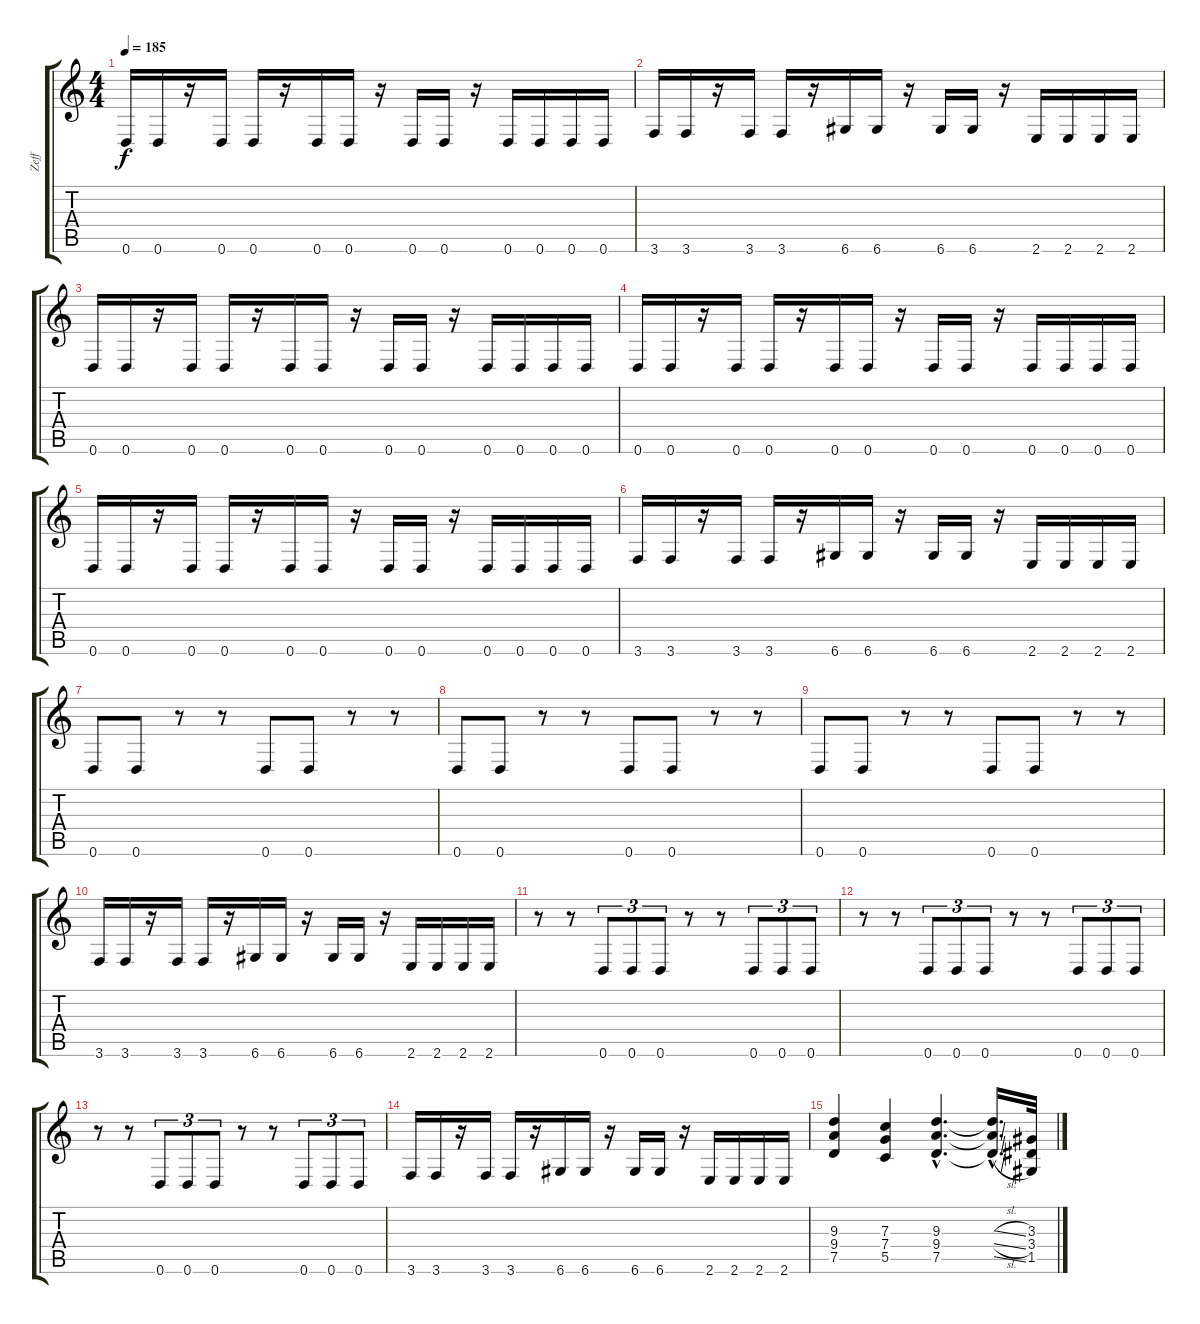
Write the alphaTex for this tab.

\track ("Zeff" "Zeff") {instrument distortionguitar}
\staff {score tabs}
\tuning (D4 A3 F3 C3 G2 D2) {hide}
\ts (4 4)
\tempo 185
\clef g2
\ks c
0.6.16{dy f} 0.6.16 r.16 0.6.16 0.6.16 r.16 0.6.16 0.6.16 r.16 0.6.16 0.6.16 r.16 0.6.16 0.6.16 0.6.16 0.6.16 |
3.6.16 3.6.16 r.16 3.6.16 3.6.16 r.16 6.6.16 6.6.16 r.16 6.6.16 6.6.16 r.16 2.6.16 2.6.16 2.6.16 2.6.16 |
0.6.16 0.6.16 r.16 0.6.16 0.6.16 r.16 0.6.16 0.6.16 r.16 0.6.16 0.6.16 r.16 0.6.16 0.6.16 0.6.16 0.6.16 |
0.6.16 0.6.16 r.16 0.6.16 0.6.16 r.16 0.6.16 0.6.16 r.16 0.6.16 0.6.16 r.16 0.6.16 0.6.16 0.6.16 0.6.16 |
0.6.16 0.6.16 r.16 0.6.16 0.6.16 r.16 0.6.16 0.6.16 r.16 0.6.16 0.6.16 r.16 0.6.16 0.6.16 0.6.16 0.6.16 |
3.6.16 3.6.16 r.16 3.6.16 3.6.16 r.16 6.6.16 6.6.16 r.16 6.6.16 6.6.16 r.16 2.6.16 2.6.16 2.6.16 2.6.16 |
0.6.8 0.6.8 r.8 r.8 0.6.8 0.6.8 r.8 r.8 |
0.6.8 0.6.8 r.8 r.8 0.6.8 0.6.8 r.8 r.8 |
0.6.8 0.6.8 r.8 r.8 0.6.8 0.6.8 r.8 r.8 |
3.6.16 3.6.16 r.16 3.6.16 3.6.16 r.16 6.6.16 6.6.16 r.16 6.6.16 6.6.16 r.16 2.6.16 2.6.16 2.6.16 2.6.16 |
r.8 r.8 0.6.8{tu (3 2)} 0.6.8{tu (3 2)} 0.6.8{tu (3 2)} r.8 r.8 0.6.8{tu (3 2)} 0.6.8{tu (3 2)} 0.6.8{tu (3 2)} |
r.8 r.8 0.6.8{tu (3 2)} 0.6.8{tu (3 2)} 0.6.8{tu (3 2)} r.8 r.8 0.6.8{tu (3 2)} 0.6.8{tu (3 2)} 0.6.8{tu (3 2)} |
r.8 r.8 0.6.8{tu (3 2)} 0.6.8{tu (3 2)} 0.6.8{tu (3 2)} r.8 r.8 0.6.8{tu (3 2)} 0.6.8{tu (3 2)} 0.6.8{tu (3 2)} |
3.6.16 3.6.16 r.16 3.6.16 3.6.16 r.16 6.6.16 6.6.16 r.16 6.6.16 6.6.16 r.16 2.6.16 2.6.16 2.6.16 2.6.16 |
(9.3 9.4 7.5).4 (7.3 7.4 5.5).4 (9.3{hac} 9.4{hac} 7.5{hac}).4{d} (9.3{sl hac t} 9.4{sl hac t} 7.5{sl hac t}).16{d} (3.3 3.4 1.5).32
